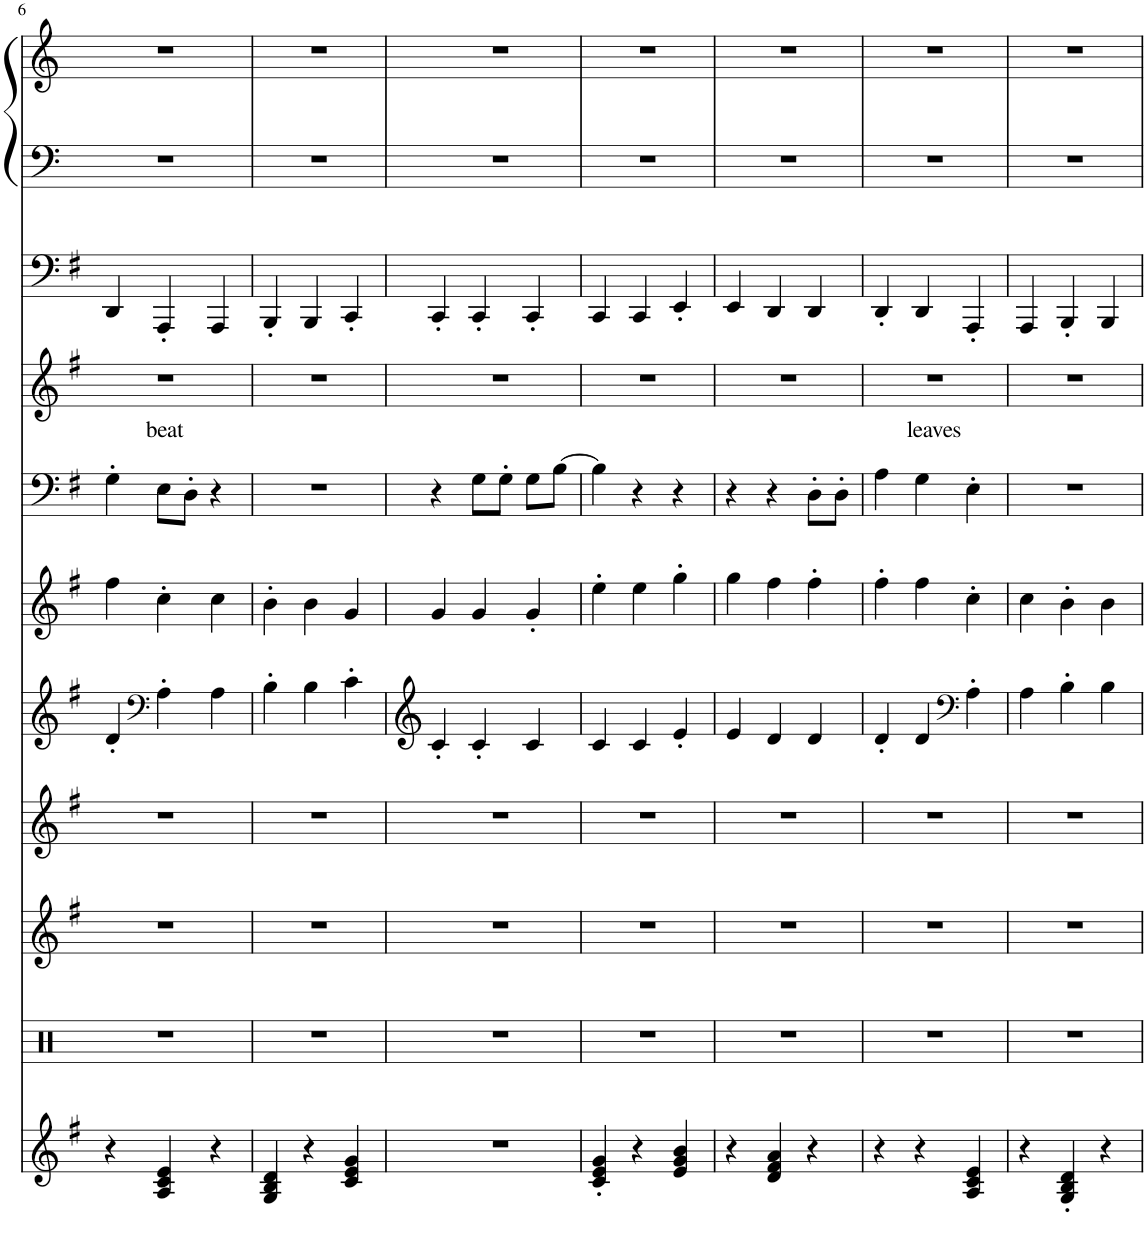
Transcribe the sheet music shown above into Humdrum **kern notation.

**kern	**kern	**kern	**kern	**kern	**kern	**kern	**kern	**text	**kern	**kern	**kern
*part10	*part9	*part8	*part7	*part6	*part5	*part4	*part3	*part3	*part2	*part1	*part1
*staff11	*staff10	*staff9	*staff8	*staff7	*staff6	*staff5	*staff4	*staff4	*staff3	*staff2	*staff1
*I"Grand Piano	*I"Percussion	*I"Chiffer Lead	*I"Synth Brass 1	*I"Syn.Strings 1	*I"Strings 1	*I"Tenor Sax	*I"Clean Guitar	*	*I"Fingered Bass	*I"Bright Piano, untitled	*
*I'Pno	*	*	*I'Brs	*I'Str	*I'Str	*I'T Sax	*	*	*	*I'Pno	*
!!LO:PB:g=z
*clefG2	*clefX	*clefG2	*clefG2	*clefG2	*clefG2	*clefF4	*clefG2	*	*clefF4	*clefF4	*clefG2
*	*	*	*	*	*	*Trd8c14	*	*	*	*	*
*k[f#]	*k[]	*k[f#]	*k[f#]	*k[f#]	*k[f#]	*k[f#]	*k[f#]	*	*k[f#]	*k[f#]	*k[f#]
*M3/4	*M3/4	*M3/4	*M3/4	*M3/4	*M3/4	*M3/4	*M3/4	*	*M3/4	*M3/4	*M3/4
=6	=6	=6	=6	=6	=6	=6	=6	=6	=6	=6	=6
!	!	!	!	!	!	!	!	!LO:LY:b	!	!	!
4r	2.r	2.r	2.r	4d'/	4ff#\	4G'\	2.r	beat	4DD/	2.r	2.r
*	*	*	*	*clefF4	*	*	*	*	*	*	*
4A/ 4c/ 4e/	.	.	.	4A'\	4cc'\	8E\L	.	.	4AAA'/	.	.
.	.	.	.	.	.	8D'\J	.	.	.	.	.
4r	.	.	.	4A\	4cc\	4r	.	.	4AAA/	.	.
=7	=7	=7	=7	=7	=7	=7	=7	=7	=7	=7	=7
4G/ 4B/ 4d/	2.r	2.r	2.r	4B'\	4b'\	2.r	2.r	.	4BBB'/	2.r	2.r
4r	.	.	.	4B\	4b\	.	.	.	4BBB/	.	.
4c/ 4e/ 4g/	.	.	.	4c'\	4g/	.	.	.	4CC'/	.	.
=8	=8	=8	=8	=8	=8	=8	=8	=8	=8	=8	=8
2.r	2.r	2.r	2.r	4c'/	4g/	4r	2.r	.	4CC'/	2.r	2.r
.	.	.	.	4c'/	4g/	8G\L	.	.	4CC'/	.	.
.	.	.	.	.	.	8G'\J	.	.	.	.	.
.	.	.	.	4c/	4g'/	8G\L	.	.	4CC'/	.	.
.	.	.	.	.	.	[8B\J	.	.	.	.	.
=9	=9	=9	=9	=9	=9	=9	=9	=9	=9	=9	=9
4c/' 4e/' 4g/'	2.r	2.r	2.r	4c/	4ee'\	4B\]	2.r	.	4CC/	2.r	2.r
4r	.	.	.	4c/	4ee\	4r	.	.	4CC/	.	.
4e/ 4g/ 4b/	.	.	.	4e'/	4gg'\	4r	.	.	4EE'/	.	.
=10	=10	=10	=10	=10	=10	=10	=10	=10	=10	=10	=10
4r	2.r	2.r	2.r	4e/	4gg\	4r	2.r	.	4EE/	2.r	2.r
4d/ 4f#/ 4a/	.	.	.	4d/	4ff#\	4r	.	.	4DD/	.	.
4r	.	.	.	4d/	4ff#'\	8D'\L	.	.	4DD/	.	.
.	.	.	.	.	.	8D'\J	.	.	.	.	.
=11	=11	=11	=11	=11	=11	=11	=11	=11	=11	=11	=11
!	!	!	!	!	!	!	!	!LO:LY:b	!	!	!
4r	2.r	2.r	2.r	4d'/	4ff#'\	4A\	2.r	leaves	4DD'/	2.r	2.r
4r	.	.	.	4d/	4ff#\	4G\	.	.	4DD/	.	.
*	*	*	*	*clefF4	*	*	*	*	*	*	*
4A/ 4c/ 4e/	.	.	.	4A'\	4cc'\	4E'\	.	.	4AAA'/	.	.
=12	=12	=12	=12	=12	=12	=12	=12	=12	=12	=12	=12
4r	2.r	2.r	2.r	4A\	4cc\	2.r	2.r	.	4AAA/	2.r	2.r
4G/' 4B/' 4d/'	.	.	.	4B'\	4b'\	.	.	.	4BBB'/	.	.
4r	.	.	.	4B\	4b\	.	.	.	4BBB/	.	.
=	=	=	=	=	=	=	=	=	=	=	=
*-	*-	*-	*-	*-	*-	*-	*-	*-	*-	*-	*-
